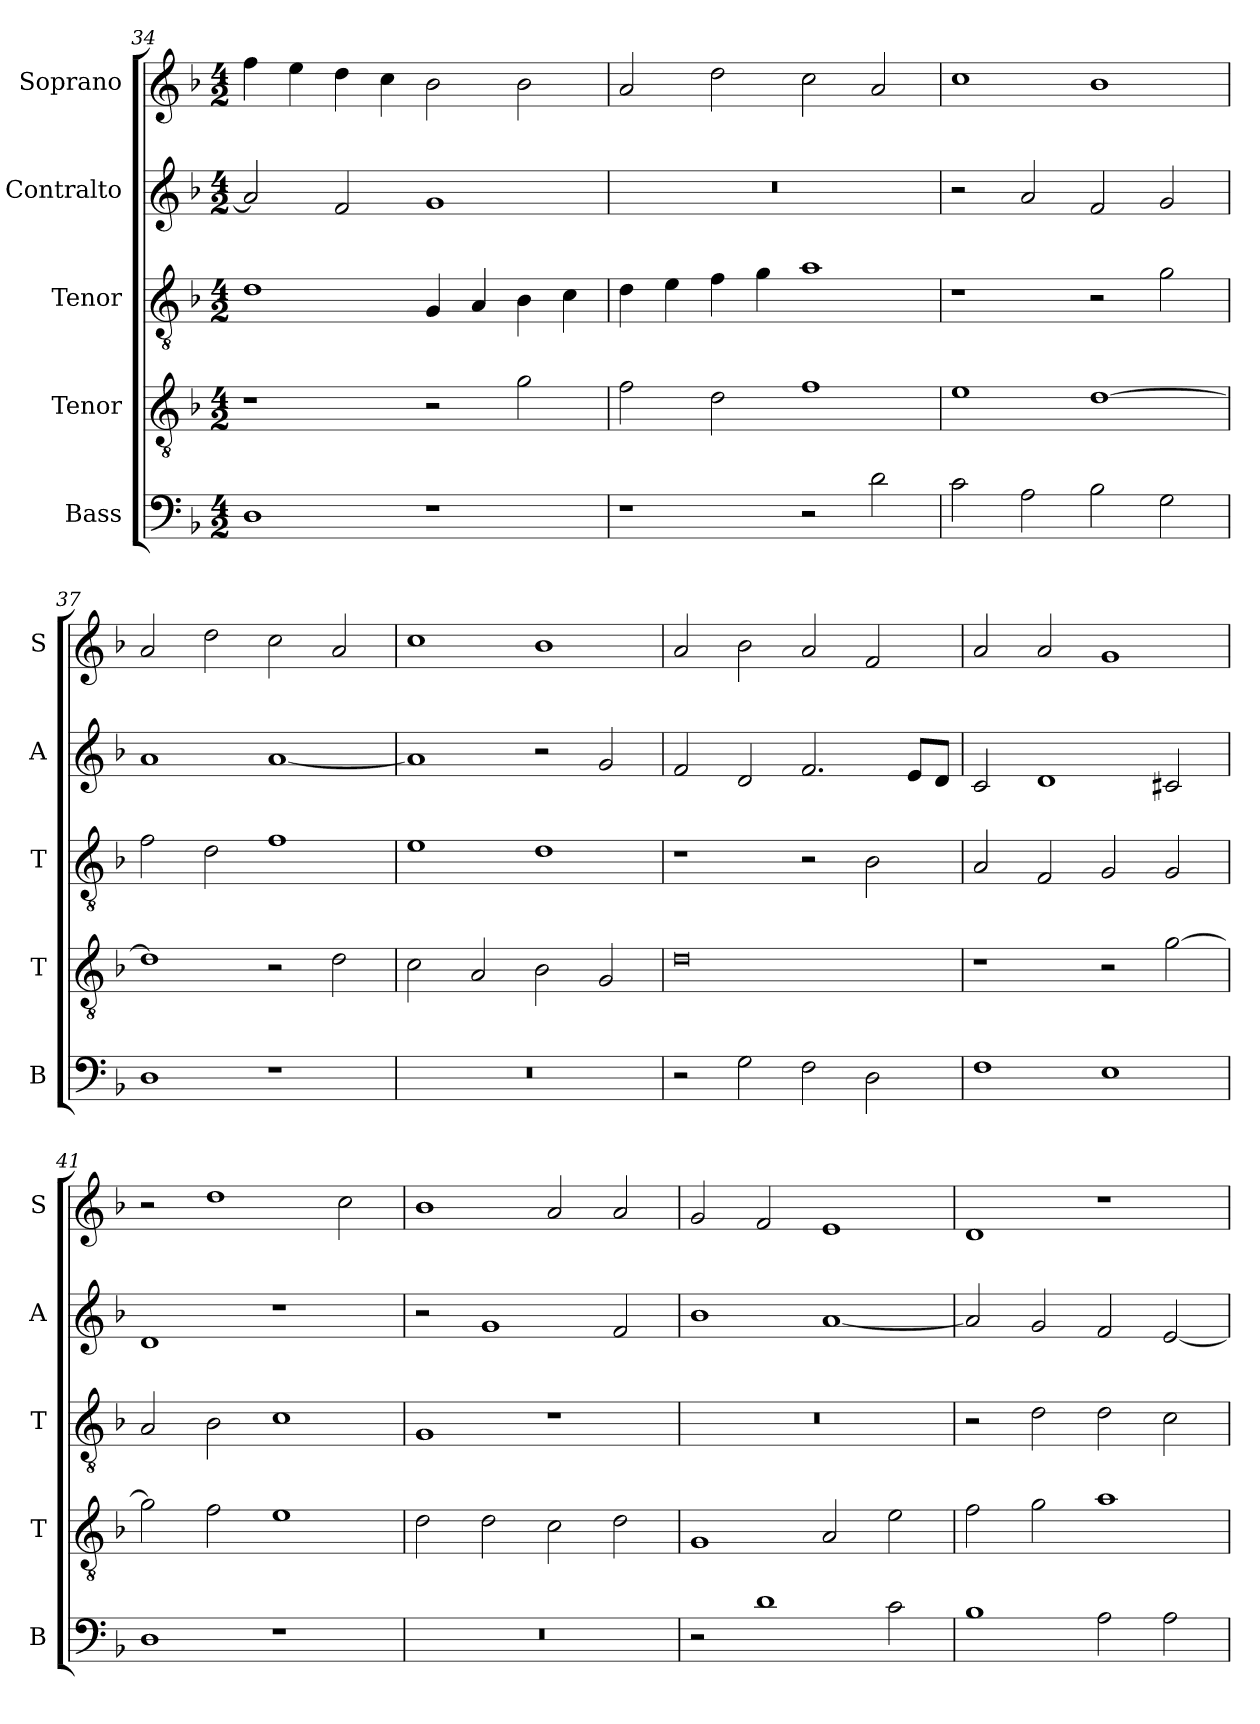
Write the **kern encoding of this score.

**kern	**kern	**kern	**kern	**kern
*part5	*part4	*part3	*part2	*part1
*staff5	*staff4	*staff3	*staff2	*staff1
*I"Bass	*I"Tenor	*I"Tenor	*I"Contralto	*I"Soprano
*I'B	*I'T	*I'T	*I'A	*I'S
*clefF4	*clefGv2	*clefGv2	*clefG2	*clefG2
*k[b-]	*k[b-]	*k[b-]	*k[b-]	*k[b-]
*D:aeo	*D:aeo	*D:aeo	*D:aeo	*D:aeo
*M4/2	*M4/2	*M4/2	*M4/2	*M4/2
=34	=34	=34	=34	=34
1D	1r	1d	2a]	4ff
.	.	.	.	4ee
.	.	.	2f	4dd
.	.	.	.	4cc
1r	2r	4G	1g	2b-
.	.	4A	.	.
.	2g	4B-	.	2b-
.	.	4c	.	.
=35	=35	=35	=35	=35
1r	2f	4d	0r	2a
.	.	4e	.	.
.	2d	4f	.	2dd
.	.	4g	.	.
2r	1f	1a	.	2cc
2d	.	.	.	2a
=36	=36	=36	=36	=36
2c	1e	1r	2r	1cc
2A	.	.	2a	.
2B-	[1d	2r	2f	1b-
2G	.	2g	2g	.
=37	=37	=37	=37	=37
1D	1d]	2f	1a	2a
.	.	2d	.	2dd
1r	2r	1f	[1a	2cc
.	2d	.	.	2a
=38	=38	=38	=38	=38
0r	2c	1e	1a]	1cc
.	2A	.	.	.
.	2B-	1d	2r	1b-
.	2G	.	2g	.
=39	=39	=39	=39	=39
2r	0d	1r	2f	2a
2G	.	.	2d	2b-
2F	.	2r	2.f	2a
2D	.	2B-	.	2f
.	.	.	8e/L	.
.	.	.	8d/J	.
=40	=40	=40	=40	=40
1F	1r	2A	2c	2a
.	.	2F	1d	2a
1E	2r	2G	.	1g
.	[2g	2G	2c#X	.
=41	=41	=41	=41	=41
1D	2g]	2A	1d	2r
.	2f	2B-	.	1dd
1r	1e	1c	1r	.
.	.	.	.	2cc
=42	=42	=42	=42	=42
0r	2d	1G	2r	1b-
.	2d	.	1g	.
.	2c	1r	.	2a
.	2d	.	2f	2a
=43	=43	=43	=43	=43
2r	1G	0r	1b-	2g
1d	.	.	.	2f
.	2A	.	[1a	1e
2c	2e	.	.	.
=44	=44	=44	=44	=44
1B-	2f	2r	2a]	1d
.	2g	2d	2g	.
2A	1a	2d	2f	1r
2A	.	2c	[2e	.
=	=	=	=	=
*-	*-	*-	*-	*-
